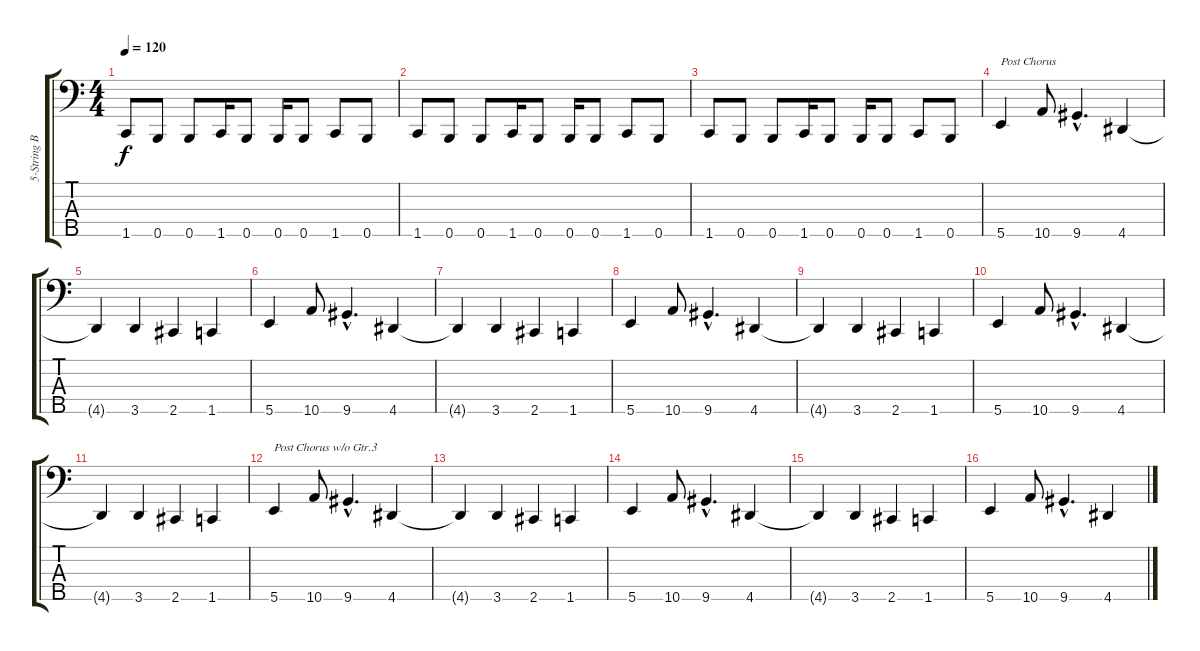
\track ("5-String Bass" "5-String B") {instrument slapbass1}
\staff {score tabs}
\tuning (G2 D2 A1 E1 B0) {hide}
\ts (4 4)
\tempo 120
\clef f4
\ks c
1.5.8{dy f} 0.5.8 0.5.8 1.5.16 0.5.8 0.5.16 0.5.8 1.5.8 0.5.8 |
1.5.8 0.5.8 0.5.8 1.5.16 0.5.8 0.5.16 0.5.8 1.5.8 0.5.8 |
1.5.8 0.5.8 0.5.8 1.5.16 0.5.8 0.5.16 0.5.8 1.5.8 0.5.8 |
5.5.4{txt "Post Chorus"} 10.5.8 9.5{hac}.4{d} 4.5.4 |
4.5{t}.4 3.5.4 2.5.4 1.5.4 |
5.5.4 10.5.8 9.5{hac}.4{d} 4.5.4 |
4.5{t}.4 3.5.4 2.5.4 1.5.4 |
5.5.4 10.5.8 9.5{hac}.4{d} 4.5.4 |
4.5{t}.4 3.5.4 2.5.4 1.5.4 |
5.5.4 10.5.8 9.5{hac}.4{d} 4.5.4 |
4.5{t}.4 3.5.4 2.5.4 1.5.4 |
5.5.4{txt "Post Chorus w/o Gtr.3"} 10.5.8 9.5{hac}.4{d} 4.5.4 |
4.5{t}.4 3.5.4 2.5.4 1.5.4 |
5.5.4 10.5.8 9.5{hac}.4{d} 4.5.4 |
4.5{t}.4 3.5.4 2.5.4 1.5.4 |
5.5.4 10.5.8 9.5{hac}.4{d} 4.5.4
